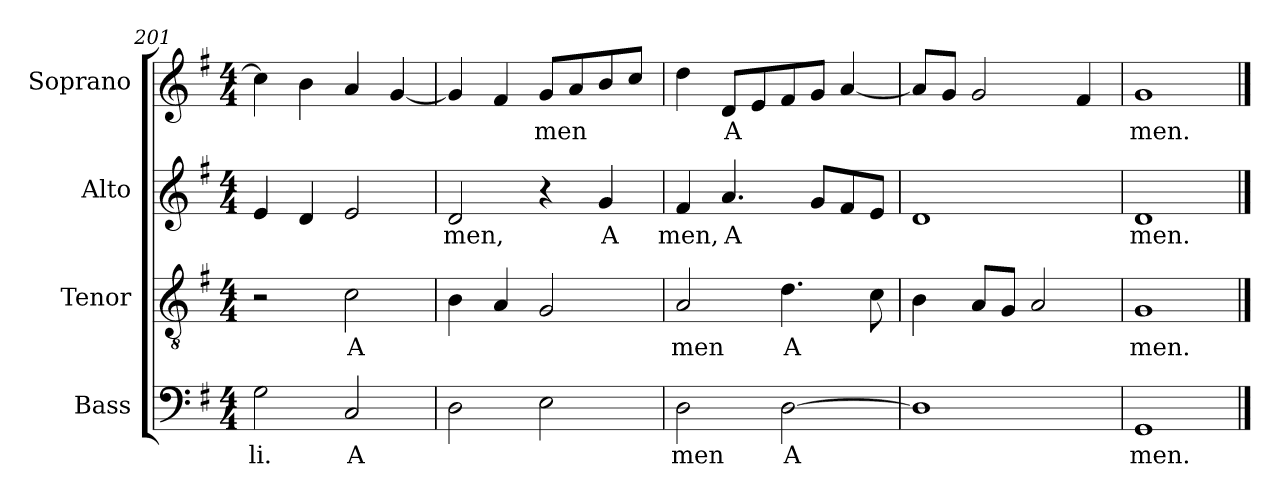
**kern	**text	**kern	**text	**kern	**text	**kern	**text
*part4	*part4	*part3	*part3	*part2	*part2	*part1	*part1
*staff4	*staff4	*staff3	*staff3	*staff2	*staff2	*staff1	*staff1
*I"Bass	*	*I"Tenor	*	*I"Alto	*	*I"Soprano	*
*I'B.	*	*I'T.	*	*I'A.	*	*I'S.	*
!!LO:LB:g=z
*clefF4	*	*clefGv2	*	*clefG2	*	*clefG2	*
*	*	*ITrd7c12	*	*	*	*	*
*k[f#]	*	*k[f#]	*	*k[f#]	*	*k[f#]	*
*G:	*	*G:	*	*G:	*	*G:	*
*M4/4	*	*M4/4	*	*M4/4	*	*M4/4	*
=201	=201	=201	=201	=201	=201	=201	=201
!	!LO:LY:b:color=#000000	!	!	!	!	!	!
2Gi\	li.	2r	.	4ei/	.	4cci\]	.
.	.	.	.	4di/	.	4bi\	.
!	!LO:LY:b:color=#000000	!	!	!	!	!	!
!	!	!	!LO:LY:b:color=#000000	!	!	!	!
2Ci/	A	2Ci\	A	2ei/	.	4ai/	.
.	.	.	.	.	.	[4gi/	.
=202	=202	=202	=202	=202	=202	=202	=202
!	!	!	!	!	!LO:LY:b:color=#000000	!	!
2Di\	.	4BBi\	.	2di/	men,	4gi/]	.
.	.	4AAi/	.	.	.	4f#i/	.
!	!	!	!	!	!	!	!LO:LY:b:color=#000000
2Ei\	.	2GGi/	.	4r	.	8gi/L	men
.	.	.	.	.	.	8ai/	.
!	!	!	!	!	!LO:LY:b:color=#000000	!	!
.	.	.	.	4gi/	A	8bi/	.
.	.	.	.	.	.	8cci/J	.
=203	=203	=203	=203	=203	=203	=203	=203
!	!LO:LY:b:color=#000000	!	!	!	!	!	!
!	!	!	!LO:LY:b:color=#000000	!	!	!	!
!	!	!	!	!	!LO:LY:b:color=#000000	!	!
2Di\	men	2AAi/	men	4f#i/	men,	4ddi\	.
!	!	!	!	!	!LO:LY:b:color=#000000	!	!
!	!	!	!	!	!	!	!LO:LY:b:color=#000000
.	.	.	.	4.ai/	A	8di/L	A
.	.	.	.	.	.	8ei/	.
!	!LO:LY:b:color=#000000	!	!	!	!	!	!
!	!	!	!LO:LY:b:color=#000000	!	!	!	!
[2Di\	A	4.Di\	A	.	.	8f#i/	.
.	.	.	.	8gi/L	.	8gi/J	.
.	.	.	.	8f#i/	.	[4ai/	.
.	.	8Ci\	.	8ei/J	.	.	.
=204	=204	=204	=204	=204	=204	=204	=204
1Di]	.	4BBi\	.	1di	.	8ai/L]	.
.	.	.	.	.	.	8gi/J	.
.	.	8AAi/L	.	.	.	2gi/	.
.	.	8GGi/J	.	.	.	.	.
.	.	2AAi/	.	.	.	.	.
.	.	.	.	.	.	4f#i/	.
=205	=205	=205	=205	=205	=205	=205	=205
!	!LO:LY:b:color=#000000	!	!	!	!	!	!
!	!	!	!LO:LY:b:color=#000000	!	!	!	!
!	!	!	!	!	!LO:LY:b:color=#000000	!	!
!	!	!	!	!	!	!	!LO:LY:b:color=#000000
1GGi	men.	1GGi	men.	1di	men.	1gi	men.
==	==	==	==	==	==	==	==
*-	*-	*-	*-	*-	*-	*-	*-
